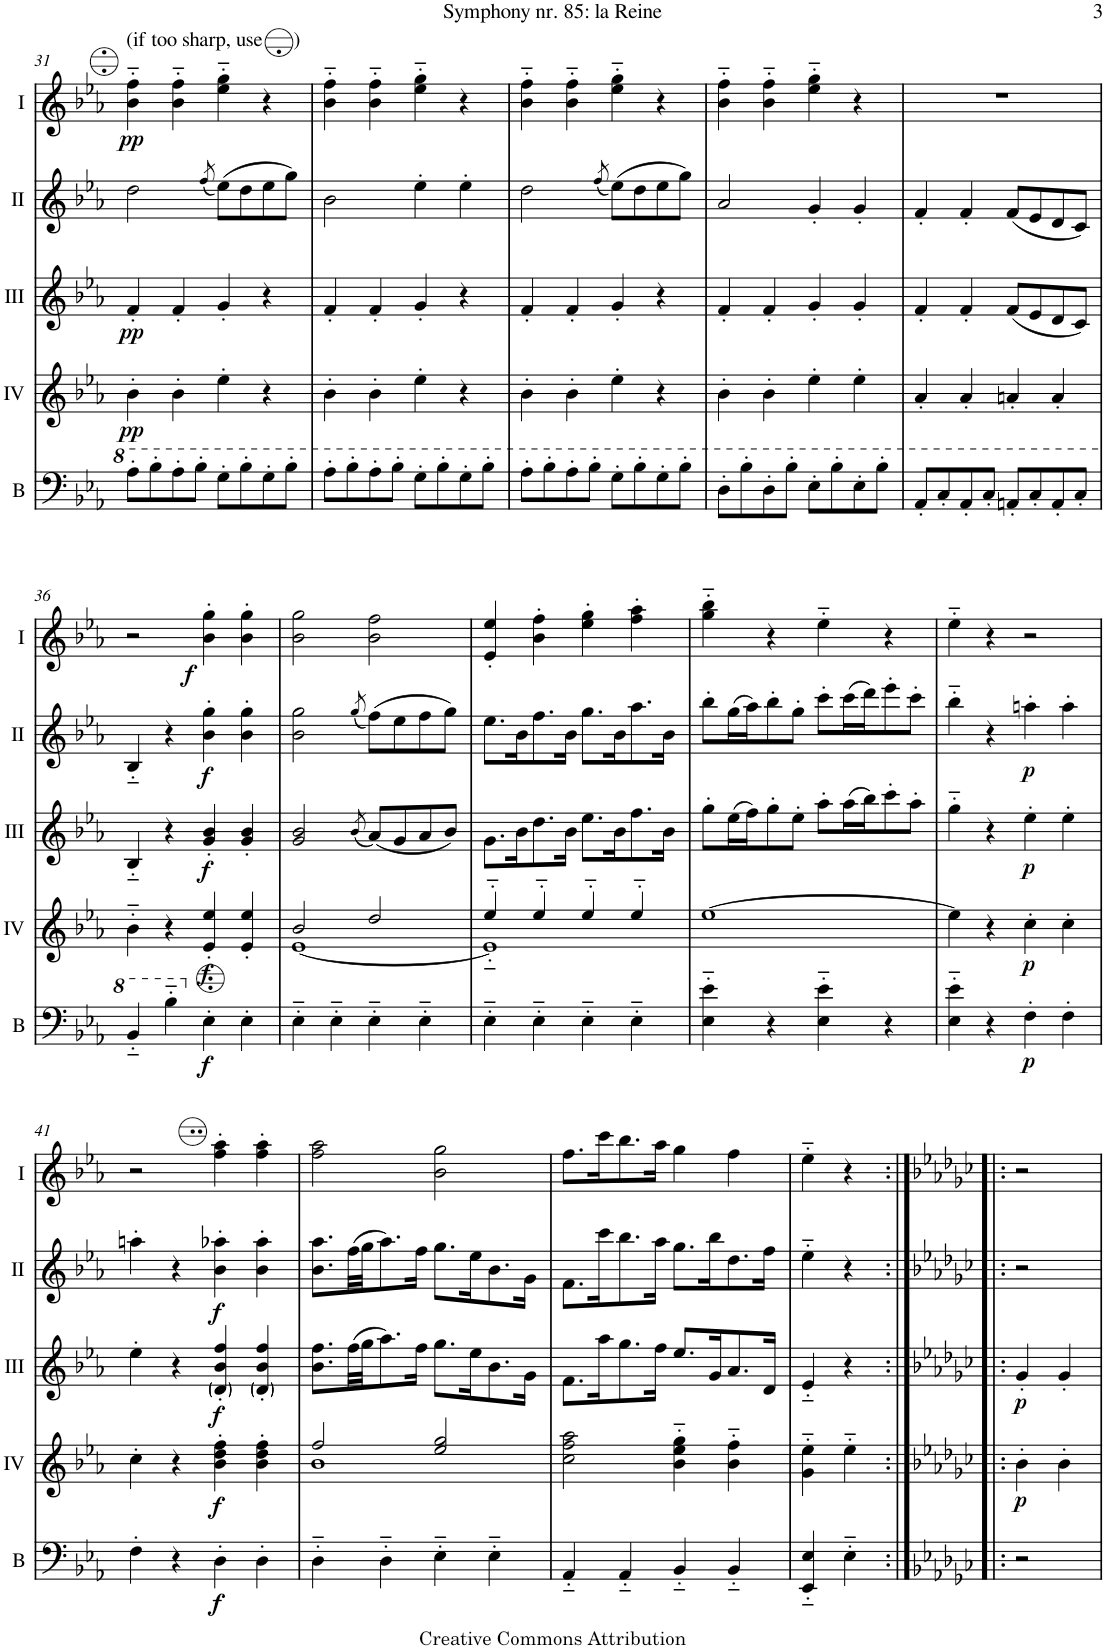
**kern	**dynam	**kern	**dynam	**kern	**dynam	**kern	**dynam	**kern	**dynam
*part5	*part5	*part4	*part4	*part3	*part3	*part2	*part2	*part1	*part1
*staff5	*staff5	*staff4	*staff4	*staff3	*staff3	*staff2	*staff2	*staff1	*staff1
*I"Bass	*	*I"Acc. 4	*	*I"Acc. 3	*	*I"Acc. 2	*	*I"Acc. 1	*
*I'B	*	*	*	*	*	*	*	*	*
!!LO:PB:g=z
*clefF4	*	*clefG2	*	*clefG2	*	*clefG2	*	*clefG2	*
*Trd7c12	*	*Trd7c12	*	*	*	*	*	*	*
*k[b-e-a-]	*	*k[b-e-a-]	*	*k[b-e-a-]	*	*k[b-e-a-]	*	*k[b-e-a-]	*
*M2/2	*	*M2/2	*	*M2/2	*	*M2/2	*	*M2/2	*
*met(c|)	*	*met(c|)	*	*met(c|)	*	*met(c|)	*	*met(c|)	*
=31	=31	=31	=31	=31	=31	=31	=31	=31	=31
!	!	!	!	!	!	!	!	!LO:TX:a:t=(if too sharp, use      )	!
!	!	!	!LO:DY:b	!	!LO:DY:b	!	!	!	!LO:DY:b
8a-'\L	.	4b-'\	pp	4f'/	pp	2dd\	.	4B-\'~ 4f\'~	pp
8b-'\	.	.	.	.	.	.	.	.	.
8a-'\	.	4b-'\	.	4f'/	.	.	.	4B-\'~ 4f\'~	.
8b-'\J	.	.	.	.	.	.	.	.	.
.	.	.	.	.	.	(8qff/	.	.	.
8g'\L	.	4ee-'\	.	4g'/	.	(8ee-\L)	.	4e-\'~ 4g\'~	.
8b-'\	.	.	.	.	.	8dd\	.	.	.
8g'\	.	4r	.	4r	.	8ee-\	.	4r	.
8b-'\J	.	.	.	.	.	8gg\J)	.	.	.
=32	=32	=32	=32	=32	=32	=32	=32	=32	=32
8a-'\L	.	4b-'\	.	4f'/	.	2b-\	.	4B-\'~ 4f\'~	.
8b-'\	.	.	.	.	.	.	.	.	.
8a-'\	.	4b-'\	.	4f'/	.	.	.	4B-\'~ 4f\'~	.
8b-'\J	.	.	.	.	.	.	.	.	.
8g'\L	.	4ee-'\	.	4g'/	.	4ee-'\	.	4e-\'~ 4g\'~	.
8b-'\	.	.	.	.	.	.	.	.	.
8g'\	.	4r	.	4r	.	4ee-'\	.	4r	.
8b-'\J	.	.	.	.	.	.	.	.	.
=33	=33	=33	=33	=33	=33	=33	=33	=33	=33
8a-'\L	.	4b-'\	.	4f'/	.	2dd\	.	4B-\'~ 4f\'~	.
8b-'\	.	.	.	.	.	.	.	.	.
8a-'\	.	4b-'\	.	4f'/	.	.	.	4B-\'~ 4f\'~	.
8b-'\J	.	.	.	.	.	.	.	.	.
.	.	.	.	.	.	(8qff/	.	.	.
8g'\L	.	4ee-'\	.	4g'/	.	(8ee-\L)	.	4e-\'~ 4g\'~	.
8b-'\	.	.	.	.	.	8dd\	.	.	.
8g'\	.	4r	.	4r	.	8ee-\	.	4r	.
8b-'\J	.	.	.	.	.	8gg\J)	.	.	.
=34	=34	=34	=34	=34	=34	=34	=34	=34	=34
8d'\L	.	4b-'\	.	4f'/	.	2a-/	.	4B-\'~ 4f\'~	.
8b-'\	.	.	.	.	.	.	.	.	.
8d'\	.	4b-'\	.	4f'/	.	.	.	4B-\'~ 4f\'~	.
8b-'\J	.	.	.	.	.	.	.	.	.
8e-'\L	.	4ee-'\	.	4g'/	.	4g'/	.	4e-\'~ 4g\'~	.
8b-'\	.	.	.	.	.	.	.	.	.
8e-'\	.	4ee-'\	.	4g'/	.	4g'/	.	4r	.
8b-'\J	.	.	.	.	.	.	.	.	.
=35	=35	=35	=35	=35	=35	=35	=35	=35	=35
8A-'/L	.	4a-'/	.	4f'/	.	4f'/	.	1r	.
8c'/	.	.	.	.	.	.	.	.	.
8A-'/	.	4a-'/	.	4f'/	.	4f'/	.	.	.
8c'/J	.	.	.	.	.	.	.	.	.
8An'/L	.	4an'/	.	(8f/L	.	(8f/L	.	.	.
8c'/	.	.	.	8e-/	.	8e-/	.	.	.
8A'/	.	4a'/	.	8d/	.	8d/	.	.	.
8c'/J	.	.	.	8c/J)	.	8c/J)	.	.	.
!!LO:LB:g=z
=36	=36	=36	=36	=36	=36	=36	=36	=36	=36
4B-'~/	.	4b-'~\	.	4B-'~/	.	4B-'~/	.	2r	.
4b-'~\	.	4r	.	4r	.	4r	.	.	.
!	!LO:DY:b	!	!LO:DY:b	!	!LO:DY:b	!	!LO:DY:b	!	!LO:DY:b
4E-'\	f	4e-/' 4ee-/'	f	4g/' 4b-/'	f	4b-\' 4gg\'	f	4B-\' 4g\'	f
4E-'\	.	4e-/' 4ee-/'	.	4g/' 4b-/'	.	4b-\' 4gg\'	.	4B-\' 4g\'	.
=37	=37	=37	=37	=37	=37	=37	=37	=37	=37
*	*	*^	*	*	*	*	*	*	*
4E-'~\	.	2b-/	[1e-	.	2g/ 2b-/	.	2b-\ 2gg\	.	2B-\ 2g\	.
4E-'~\	.	.	.	.	.	.	.	.	.	.
.	.	.	.	.	(8qb-/	.	(8qgg/	.	.	.
4E-'~\	.	2dd/	.	.	(8a-/L)	.	(8ff\L)	.	2B-\ 2f\	.
.	.	.	.	.	8g/	.	8ee-\	.	.	.
4E-'~\	.	.	.	.	8a-/	.	8ff\	.	.	.
.	.	.	.	.	8b-/J)	.	8gg\J)	.	.	.
=38	=38	=38	=38	=38	=38	=38	=38	=38	=38	=38
4E-'~\	.	4ee-'~/	1e-'~]	.	8.g\L	.	8.ee-\L	.	4E-/' 4e-/'	.
.	.	.	.	.	16b-\K	.	16b-\K	.	.	.
4E-'~\	.	4ee-'~/	.	.	8.dd\	.	8.ff\	.	4B-\' 4f\'	.
.	.	.	.	.	16b-\Jk	.	16b-\Jk	.	.	.
4E-'~\	.	4ee-'~/	.	.	8.ee-\L	.	8.gg\L	.	4e-\' 4g\'	.
.	.	.	.	.	16b-\K	.	16b-\K	.	.	.
4E-'~\	.	4ee-'~/	.	.	8.ff\	.	8.aa-\	.	4f\' 4a-\'	.
.	.	.	.	.	16b-\Jk	.	16b-\Jk	.	.	.
*	*	*v	*v	*	*	*	*	*	*	*
=39	=39	=39	=39	=39	=39	=39	=39	=39	=39
4E-\'~ 4e-\'~	.	[1ee-	.	8gg'\L	.	8bb-'\L	.	4g\'~ 4b-\'~	.
.	.	.	.	(16ee-\L	.	(16gg\L	.	.	.
.	.	.	.	16ff\J)	.	16aa-\J)	.	.	.
4r	.	.	.	8gg'\	.	8bb-'\	.	4r	.
.	.	.	.	8ee-'\J	.	8gg'\J	.	.	.
4E-\'~ 4e-\'~	.	.	.	8aa-'\L	.	8ccc'\L	.	4e-'~\	.
.	.	.	.	(16aa-\L	.	(16ccc\L	.	.	.
.	.	.	.	16bb-\J)	.	16ddd\J)	.	.	.
4r	.	.	.	8ccc'\	.	8eee-'\	.	4r	.
.	.	.	.	8aa-'\J	.	8ccc'\J	.	.	.
=40	=40	=40	=40	=40	=40	=40	=40	=40	=40
4E-\'~ 4e-\'~	.	4ee-\]	.	4gg'~\	.	4bb-'~\	.	4e-'~\	.
4r	.	4r	.	4r	.	4r	.	4r	.
!	!LO:DY:b	!	!LO:DY:b	!	!LO:DY:b	!	!LO:DY:b	!	!
4F'\	p	4cc'\	p	4ee-'\	p	4aan'\	p	2r	.
4F'\	.	4cc'\	.	4ee-'\	.	4aa'\	.	.	.
!!LO:LB:g=z
=41	=41	=41	=41	=41	=41	=41	=41	=41	=41
4F'\	.	4cc'\	.	4ee-'\	.	4aan'\	.	2r	.
4r	.	4r	.	4r	.	4r	.	.	.
!	!LO:DY:b	!	!LO:DY:b	!	!LO:DY:b	!	!LO:DY:b	!	!
4D'\	f	4b-\' 4dd\' 4ff\'	f	4d/' 4b-/' 4ff/'	f	4b-\' 4aa-X\'	f	4ff\' 4aa-\'	.
4D'\	.	4b-\' 4dd\' 4ff\'	.	4d/' 4b-/' 4ff/'	.	4b-\' 4aa-\'	.	4ff\' 4aa-\'	.
=42	=42	=42	=42	=42	=42	=42	=42	=42	=42
*	*	*^	*	*	*	*	*	*	*
4D'~\	.	2ff/	1b-	.	8.b-\ 8.ff\L	.	8.b-\ 8.aa-\L	.	2ff\ 2aa-\	.
.	.	.	.	.	(32ff\LL	.	(32ff\LL	.	.	.
.	.	.	.	.	32gg\JJ	.	32gg\JJ	.	.	.
4D'~\	.	.	.	.	8.aa-\)	.	8.aa-\)	.	.	.
.	.	.	.	.	16ff\Jk	.	16ff\Jk	.	.	.
4E-'~\	.	2ee-/ 2gg/	.	.	8.gg\L	.	8.gg\L	.	2b-\ 2gg\	.
.	.	.	.	.	16ee-\K	.	16ee-\K	.	.	.
4E-'~\	.	.	.	.	8.b-\	.	8.b-\	.	.	.
.	.	.	.	.	16g\Jk	.	16g\Jk	.	.	.
*	*	*v	*v	*	*	*	*	*	*	*
=43	=43	=43	=43	=43	=43	=43	=43	=43	=43
4AA-'~/	.	2cc\ 2ff\ 2aa-\	.	8.f\L	.	8.f\L	.	8.ff\L	.
.	.	.	.	16aa-\K	.	16ccc\K	.	16ccc\K	.
4AA-'~/	.	.	.	8.gg\	.	8.bb-\	.	8.bb-\	.
.	.	.	.	16ff\Jk	.	16aa-\Jk	.	16aa-\Jk	.
4BB-'~/	.	4b-\'~ 4ee-\'~ 4gg\'~	.	8.ee-/L	.	8.gg\L	.	4gg\	.
.	.	.	.	16g/K	.	16bb-\K	.	.	.
4BB-'~/	.	4b-\'~ 4ff\'~	.	8.a-/	.	8.dd\	.	4ff\	.
.	.	.	.	16d/Jk	.	16ff\Jk	.	.	.
=44	=44	=44	=44	=44	=44	=44	=44	=44	=44
4EE-/'~ 4E-/'~	.	4g\'~ 4ee-\'~	.	4e-'~/	.	4ee-'~\	.	4ee-'~\	.
4E-'~\	.	4ee-'~\	.	4r	.	4r	.	4r	.
=44X4:|!|:	=44X4:|!|:	=44X4:|!|:	=44X4:|!|:	=44X4:|!|:	=44X4:|!|:	=44X4:|!|:	=44X4:|!|:	=44X4:|!|:	=44X4:|!|:
*k[b-e-a-d-g-c-]	*	*k[b-e-a-d-g-c-]	*	*k[b-e-a-d-g-c-]	*	*k[b-e-a-d-g-c-]	*	*k[b-e-a-d-g-c-]	*
!	!	!	!LO:DY:b	!	!LO:DY:b	!	!	!	!
2r	.	4b-'\	p	4g-'/	p	2r	.	2r	.
.	.	4b-'\	.	4g-'/	.	.	.	.	.
=	=	=	=	=	=	=	=	=	=
*-	*-	*-	*-	*-	*-	*-	*-	*-	*-
